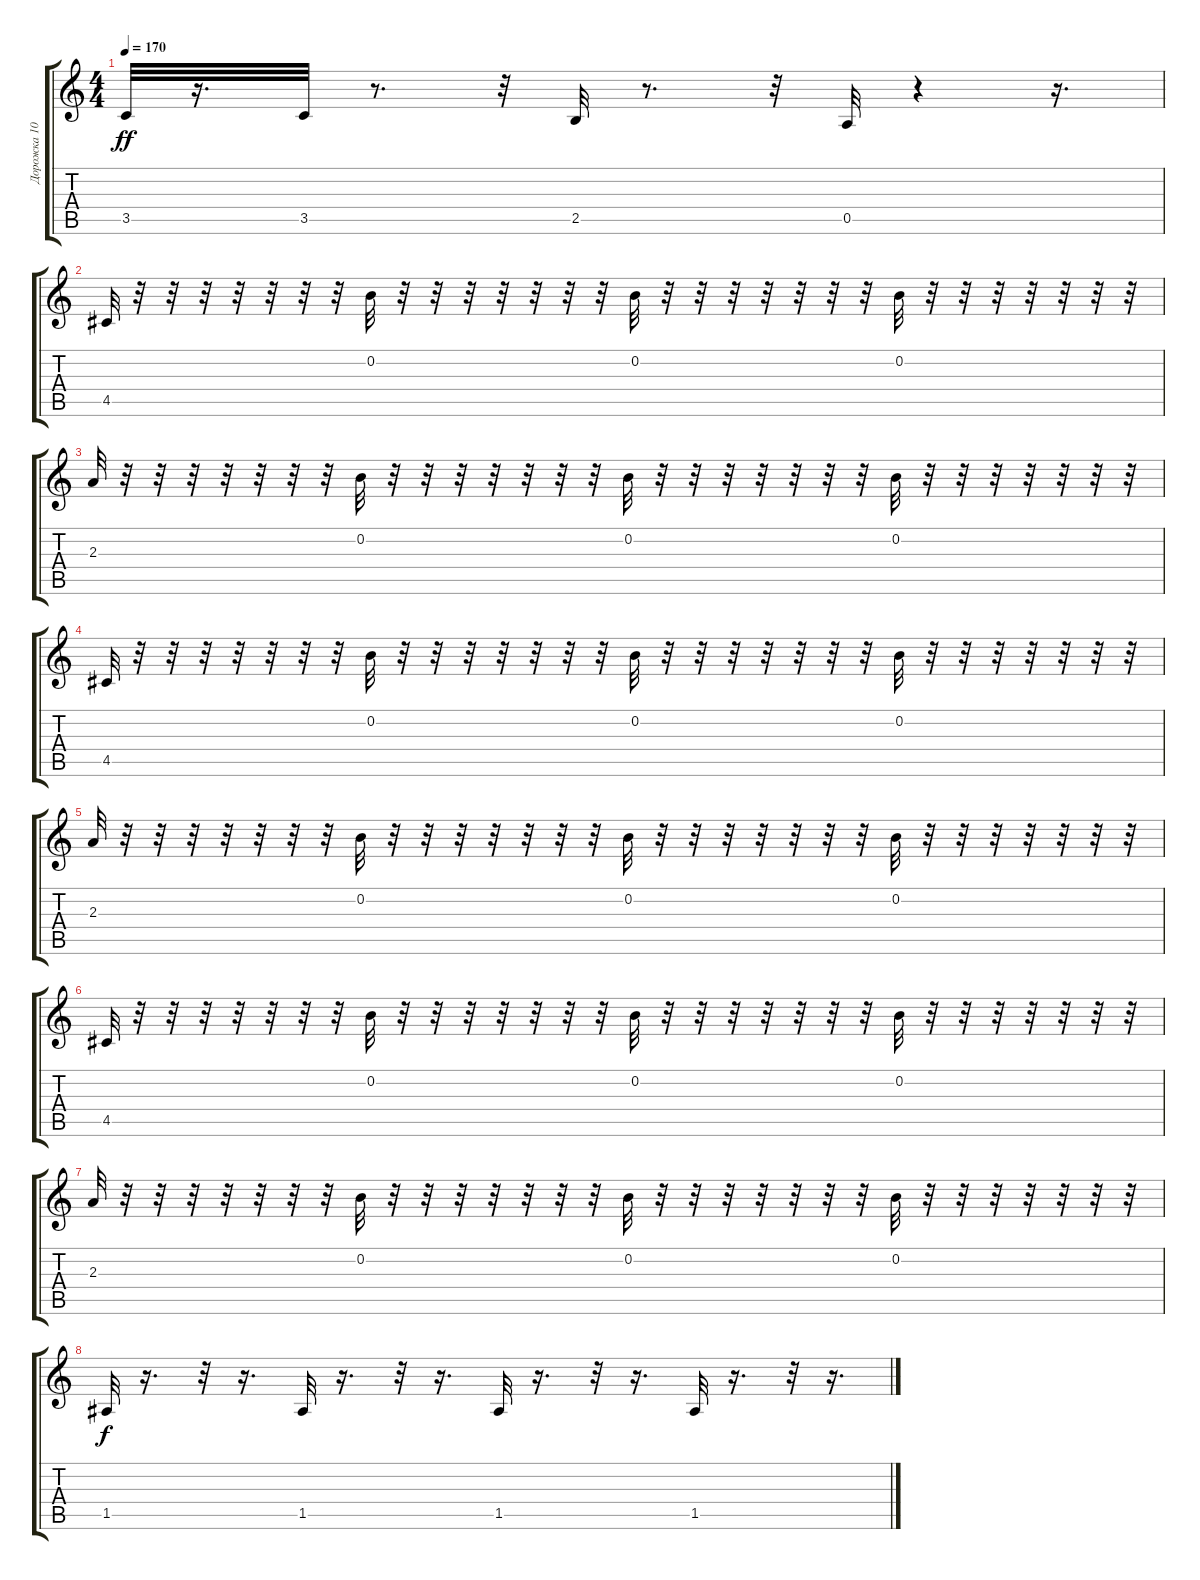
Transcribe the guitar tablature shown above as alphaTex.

\track ("Дорожка 10" "Дорожка 10") {instrument acousticguitarsteel}
\staff {score tabs}
\tuning (E4 B3 G3 D3 A2 E2) {hide}
\ts (4 4)
\tempo 170
\clef g2
\ks c
3.5.32{dy ff} r.16{d} 3.5.32 r.8{d} r.32 2.5.32 r.8{d} r.32 0.5.32 r.4 r.16{d} |
4.5.32 r.32 r.32 r.32 r.32 r.32 r.32 r.32 0.2.32 r.32 r.32 r.32 r.32 r.32 r.32 r.32 0.2.32 r.32 r.32 r.32 r.32 r.32 r.32 r.32 0.2.32 r.32 r.32 r.32 r.32 r.32 r.32 r.32 |
2.3.32 r.32 r.32 r.32 r.32 r.32 r.32 r.32 0.2.32 r.32 r.32 r.32 r.32 r.32 r.32 r.32 0.2.32 r.32 r.32 r.32 r.32 r.32 r.32 r.32 0.2.32 r.32 r.32 r.32 r.32 r.32 r.32 r.32 |
4.5.32 r.32 r.32 r.32 r.32 r.32 r.32 r.32 0.2.32 r.32 r.32 r.32 r.32 r.32 r.32 r.32 0.2.32 r.32 r.32 r.32 r.32 r.32 r.32 r.32 0.2.32 r.32 r.32 r.32 r.32 r.32 r.32 r.32 |
2.3.32 r.32 r.32 r.32 r.32 r.32 r.32 r.32 0.2.32 r.32 r.32 r.32 r.32 r.32 r.32 r.32 0.2.32 r.32 r.32 r.32 r.32 r.32 r.32 r.32 0.2.32 r.32 r.32 r.32 r.32 r.32 r.32 r.32 |
4.5.32 r.32 r.32 r.32 r.32 r.32 r.32 r.32 0.2.32 r.32 r.32 r.32 r.32 r.32 r.32 r.32 0.2.32 r.32 r.32 r.32 r.32 r.32 r.32 r.32 0.2.32 r.32 r.32 r.32 r.32 r.32 r.32 r.32 |
2.3.32 r.32 r.32 r.32 r.32 r.32 r.32 r.32 0.2.32 r.32 r.32 r.32 r.32 r.32 r.32 r.32 0.2.32 r.32 r.32 r.32 r.32 r.32 r.32 r.32 0.2.32 r.32 r.32 r.32 r.32 r.32 r.32 r.32 |
1.5.32{dy f} r.16{d} r.32 r.16{d} 1.5.32 r.16{d} r.32 r.16{d} 1.5.32 r.16{d} r.32 r.16{d} 1.5.32 r.16{d} r.32 r.16{d}
